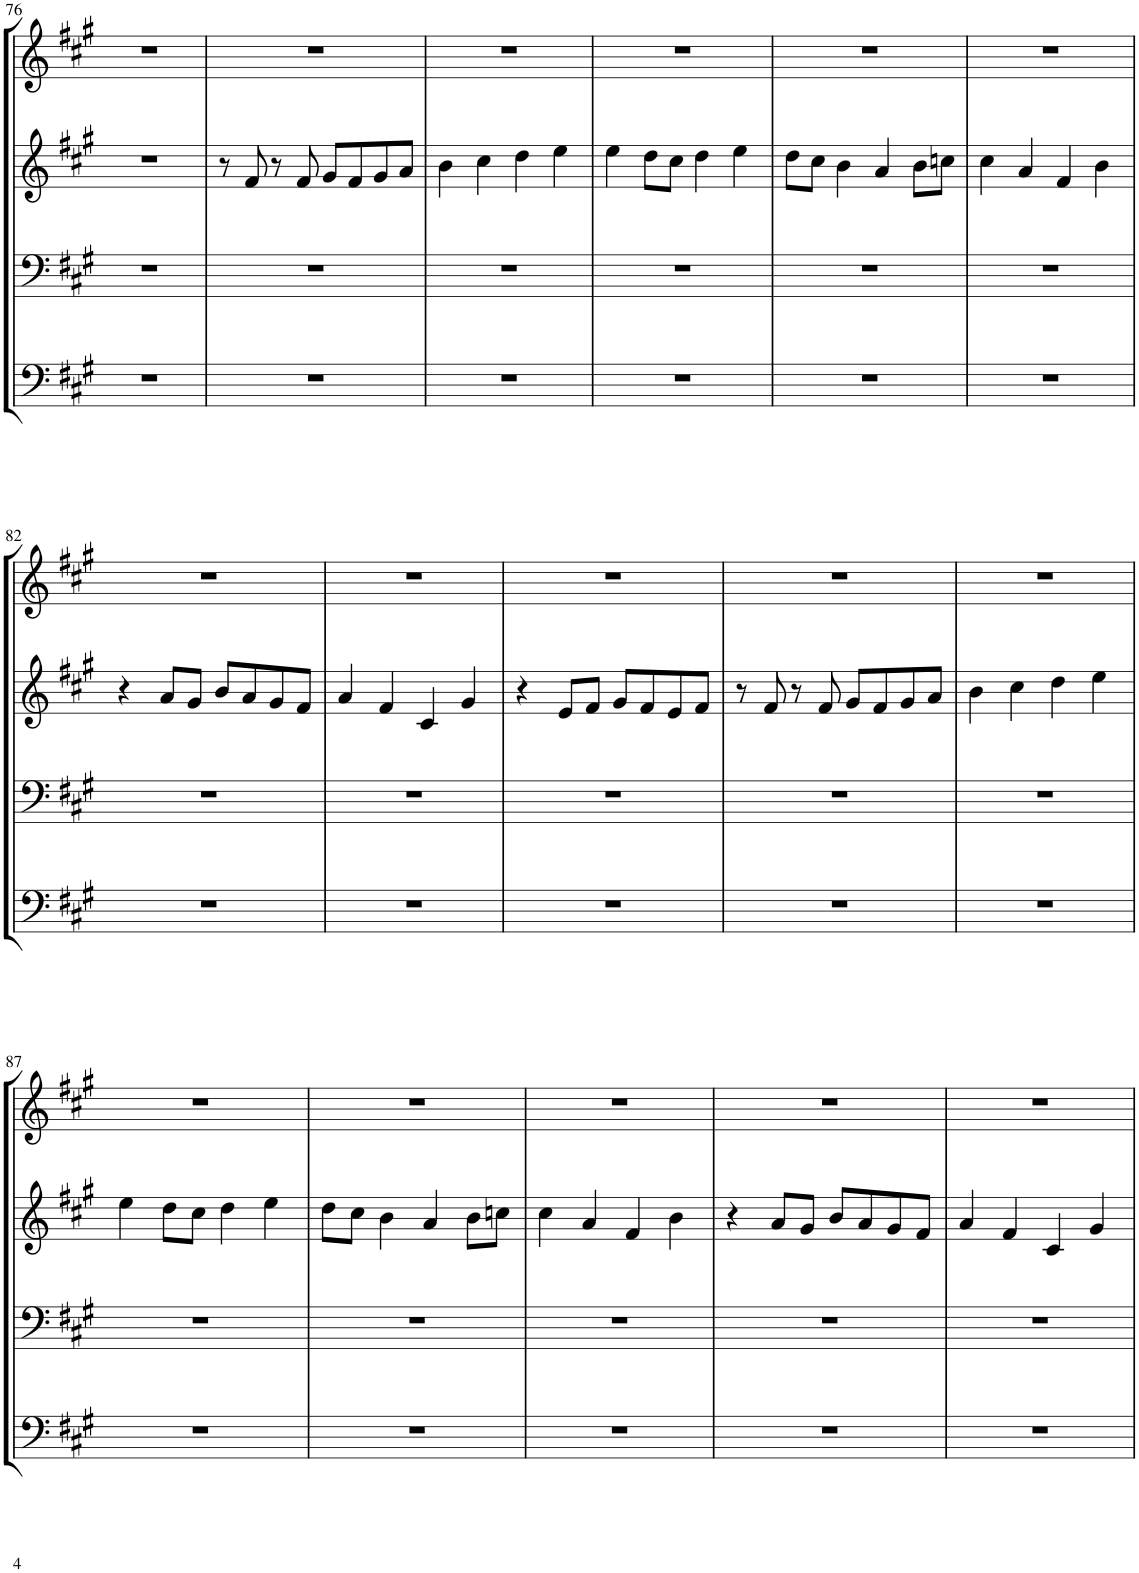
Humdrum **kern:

**kern	**kern	**kern	**kern
*part4	*part3	*part2	*part1
*staff4	*staff3	*staff2	*staff1
*I"Tuba	*I"Trombone	*I"Bb Trumpet 2	*I"Bb Trumpet 1
*I'Tba	*I'Trb	*I'Tpt	*I'Tpt
!!LO:PB:g=z
*clefF4	*clefF4	*clefG2	*clefG2
*	*	*ITrd1c2	*ITrd1c2
*k[f#c#g#]	*k[f#c#g#]	*k[f#c#g#]	*k[f#c#g#]
*M4/4	*M4/4	*M4/4	*M4/4
=76	=76	=76	=76
1r	1r	1r	1r
=77	=77	=77	=77
1r	1r	8r	1r
.	.	8f#/	.
.	.	8r	.
.	.	8f#/	.
.	.	8g#/L	.
.	.	8f#/	.
.	.	8g#/	.
.	.	8a/J	.
=78	=78	=78	=78
1r	1r	4b\	1r
.	.	4cc#\	.
.	.	4dd\	.
.	.	4ee\	.
=79	=79	=79	=79
1r	1r	4ee\	1r
.	.	8dd\L	.
.	.	8cc#\J	.
.	.	4dd\	.
.	.	4ee\	.
=80	=80	=80	=80
1r	1r	8dd\L	1r
.	.	8cc#\J	.
.	.	4b\	.
.	.	4a/	.
.	.	8b\L	.
.	.	8ccn\J	.
=81	=81	=81	=81
1r	1r	4cc#\	1r
.	.	4a/	.
.	.	4f#/	.
.	.	4b\	.
!!LO:LB:g=z
=82	=82	=82	=82
1r	1r	4r	1r
.	.	8a/L	.
.	.	8g#/J	.
.	.	8b/L	.
.	.	8a/	.
.	.	8g#/	.
.	.	8f#/J	.
=83	=83	=83	=83
1r	1r	4a/	1r
.	.	4f#/	.
.	.	4c#/	.
.	.	4g#/	.
=84	=84	=84	=84
1r	1r	4r	1r
.	.	8e/L	.
.	.	8f#/J	.
.	.	8g#/L	.
.	.	8f#/	.
.	.	8e/	.
.	.	8f#/J	.
=85	=85	=85	=85
1r	1r	8r	1r
.	.	8f#/	.
.	.	8r	.
.	.	8f#/	.
.	.	8g#/L	.
.	.	8f#/	.
.	.	8g#/	.
.	.	8a/J	.
=86	=86	=86	=86
1r	1r	4b\	1r
.	.	4cc#\	.
.	.	4dd\	.
.	.	4ee\	.
!!LO:LB:g=z
=87	=87	=87	=87
1r	1r	4ee\	1r
.	.	8dd\L	.
.	.	8cc#\J	.
.	.	4dd\	.
.	.	4ee\	.
=88	=88	=88	=88
1r	1r	8dd\L	1r
.	.	8cc#\J	.
.	.	4b\	.
.	.	4a/	.
.	.	8b\L	.
.	.	8ccn\J	.
=89	=89	=89	=89
1r	1r	4cc#\	1r
.	.	4a/	.
.	.	4f#/	.
.	.	4b\	.
=90	=90	=90	=90
1r	1r	4r	1r
.	.	8a/L	.
.	.	8g#/J	.
.	.	8b/L	.
.	.	8a/	.
.	.	8g#/	.
.	.	8f#/J	.
=91	=91	=91	=91
1r	1r	4a/	1r
.	.	4f#/	.
.	.	4c#/	.
.	.	4g#/	.
=	=	=	=
*-	*-	*-	*-
